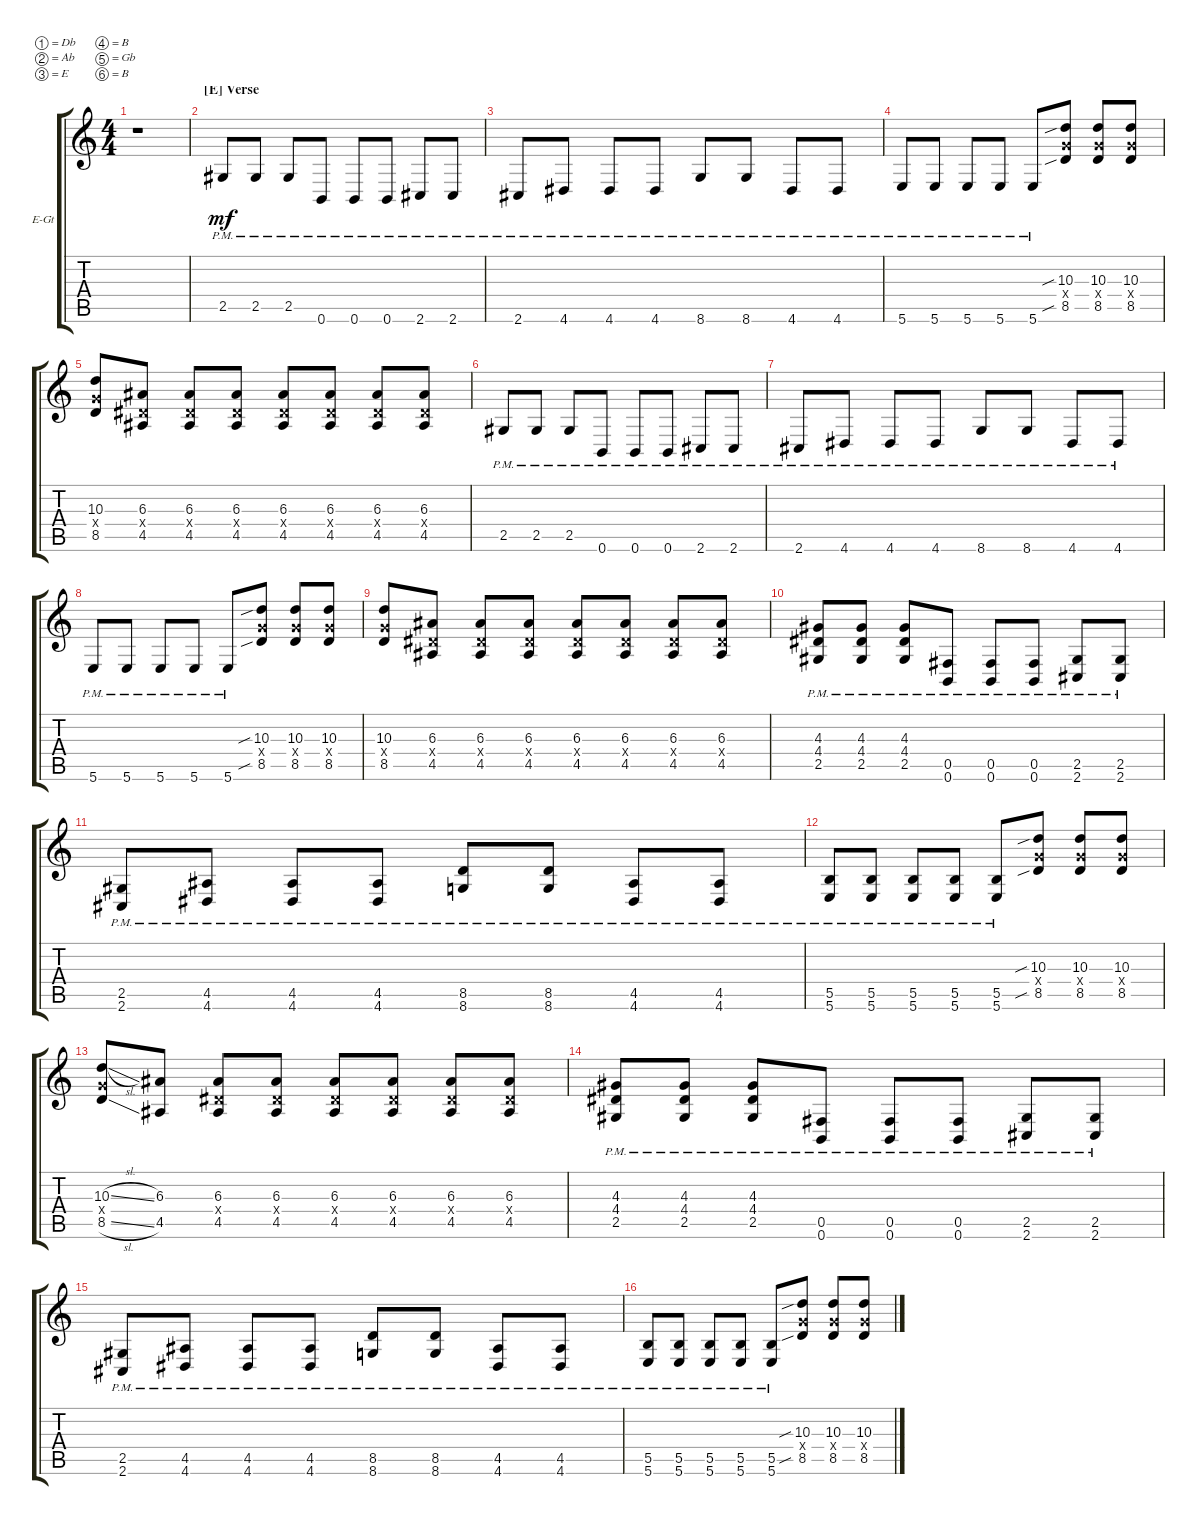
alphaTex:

\defaultSystemsLayout 4
\bracketExtendMode groupsimilarinstruments
\firstSystemTrackNameOrientation horizontal
\otherSystemsTrackNameOrientation horizontal
\track ("Mick Thomson" "E-Gt") {instrument distortionguitar}
\staff {score tabs}
\tuning (Db4 Ab3 E3 B2 Gb2 B1)
\ts (4 4)
\tempo (160 hide)
\clef g2
\ks c
r.1{dy mf} |
\section ("E" "Verse")
\tempo (144 hide)
2.5{pm}.8 2.5{pm}.8 2.5{pm}.8 0.6{pm}.8 0.6{pm}.8 0.6{pm}.8 2.6{pm}.8 2.6{pm}.8 |
2.6{pm}.8 4.6{pm}.8 4.6{pm}.8 4.6{pm}.8 8.6{pm}.8 8.6{pm}.8 4.6{pm}.8 4.6{pm}.8 |
5.6{pm}.8 5.6{pm}.8 5.6{pm}.8 5.6{pm}.8 5.6{pm}.8 (8.5{sib} 8.4{x} 10.3{sib}).8 (8.5 8.4{x} 10.3).8 (8.5 8.4{x} 10.3).8 |
(8.5 8.4{x} 10.3).8 (6.3 4.4{x} 4.5).8 (6.3 4.4{x} 4.5).8 (6.3 4.4{x} 4.5).8 (6.3 4.4{x} 4.5).8 (6.3 4.4{x} 4.5).8 (6.3 4.4{x} 4.5).8 (6.3 4.4{x} 4.5).8 |
2.5{pm}.8 2.5{pm}.8 2.5{pm}.8 0.6{pm}.8 0.6{pm}.8 0.6{pm}.8 2.6{pm}.8 2.6{pm}.8 |
2.6{pm}.8 4.6{pm}.8 4.6{pm}.8 4.6{pm}.8 8.6{pm}.8 8.6{pm}.8 4.6{pm}.8 4.6{pm}.8 |
5.6{pm}.8 5.6{pm}.8 5.6{pm}.8 5.6{pm}.8 5.6{pm}.8 (8.5{sib} 8.4{x} 10.3{sib}).8 (8.5 8.4{x} 10.3).8 (8.5 8.4{x} 10.3).8 |
(8.5 8.4{x} 10.3).8 (6.3 4.4{x} 4.5).8 (6.3 4.4{x} 4.5).8 (6.3 4.4{x} 4.5).8 (6.3 4.4{x} 4.5).8 (6.3 4.4{x} 4.5).8 (6.3 4.4{x} 4.5).8 (6.3 4.4{x} 4.5).8 |
(2.5{pm} 4.4{pm} 4.3{pm}).8 (2.5{pm} 4.3{pm} 4.4{pm}).8 (2.5{pm} 4.3{pm} 4.4{pm}).8 (0.6{pm} 0.5{pm}).8 (0.6{pm} 0.5{pm}).8 (0.6{pm} 0.5{pm}).8 (2.6{pm} 2.5{pm}).8 (2.6{pm} 2.5{pm}).8 |
(2.6{pm} 2.5{pm}).8 (4.6{pm} 4.5{pm}).8 (4.6{pm} 4.5{pm}).8 (4.6{pm} 4.5{pm}).8 (8.6{pm} 8.5{pm}).8 (8.6{pm} 8.5{pm}).8 (4.6{pm} 4.5{pm}).8 (4.6{pm} 4.5{pm}).8 |
(5.6{pm} 5.5{pm}).8 (5.6{pm} 5.5{pm}).8 (5.6{pm} 5.5{pm}).8 (5.6{pm} 5.5{pm}).8 (5.6{pm} 5.5{pm}).8 (8.5{sib} 8.4{x} 10.3{sib}).8 (8.5 8.4{x} 10.3).8 (8.5 8.4{x} 10.3).8 |
(8.5{sl} 8.4{x} 10.3{sl}).8 (6.3 4.5).8 (6.3 4.4{x} 4.5).8 (6.3 4.4{x} 4.5).8 (6.3 4.4{x} 4.5).8 (6.3 4.4{x} 4.5).8 (6.3 4.4{x} 4.5).8 (6.3 4.4{x} 4.5).8 |
(2.5{pm} 4.4{pm} 4.3{pm}).8 (2.5{pm} 4.3{pm} 4.4{pm}).8 (2.5{pm} 4.3{pm} 4.4{pm}).8 (0.6{pm} 0.5{pm}).8 (0.6{pm} 0.5{pm}).8 (0.6{pm} 0.5{pm}).8 (2.6{pm} 2.5{pm}).8 (2.6{pm} 2.5{pm}).8 |
(2.6{pm} 2.5{pm}).8 (4.6{pm} 4.5{pm}).8 (4.6{pm} 4.5{pm}).8 (4.6{pm} 4.5{pm}).8 (8.6{pm} 8.5{pm}).8 (8.6{pm} 8.5{pm}).8 (4.6{pm} 4.5{pm}).8 (4.6{pm} 4.5{pm}).8 |
(5.6{pm} 5.5{pm}).8 (5.6{pm} 5.5{pm}).8 (5.6{pm} 5.5{pm}).8 (5.6{pm} 5.5{pm}).8 (5.6{pm} 5.5{pm}).8 (8.5{sib} 8.4{x} 10.3{sib}).8 (8.5 8.4{x} 10.3).8 (8.5 8.4{x} 10.3).8
